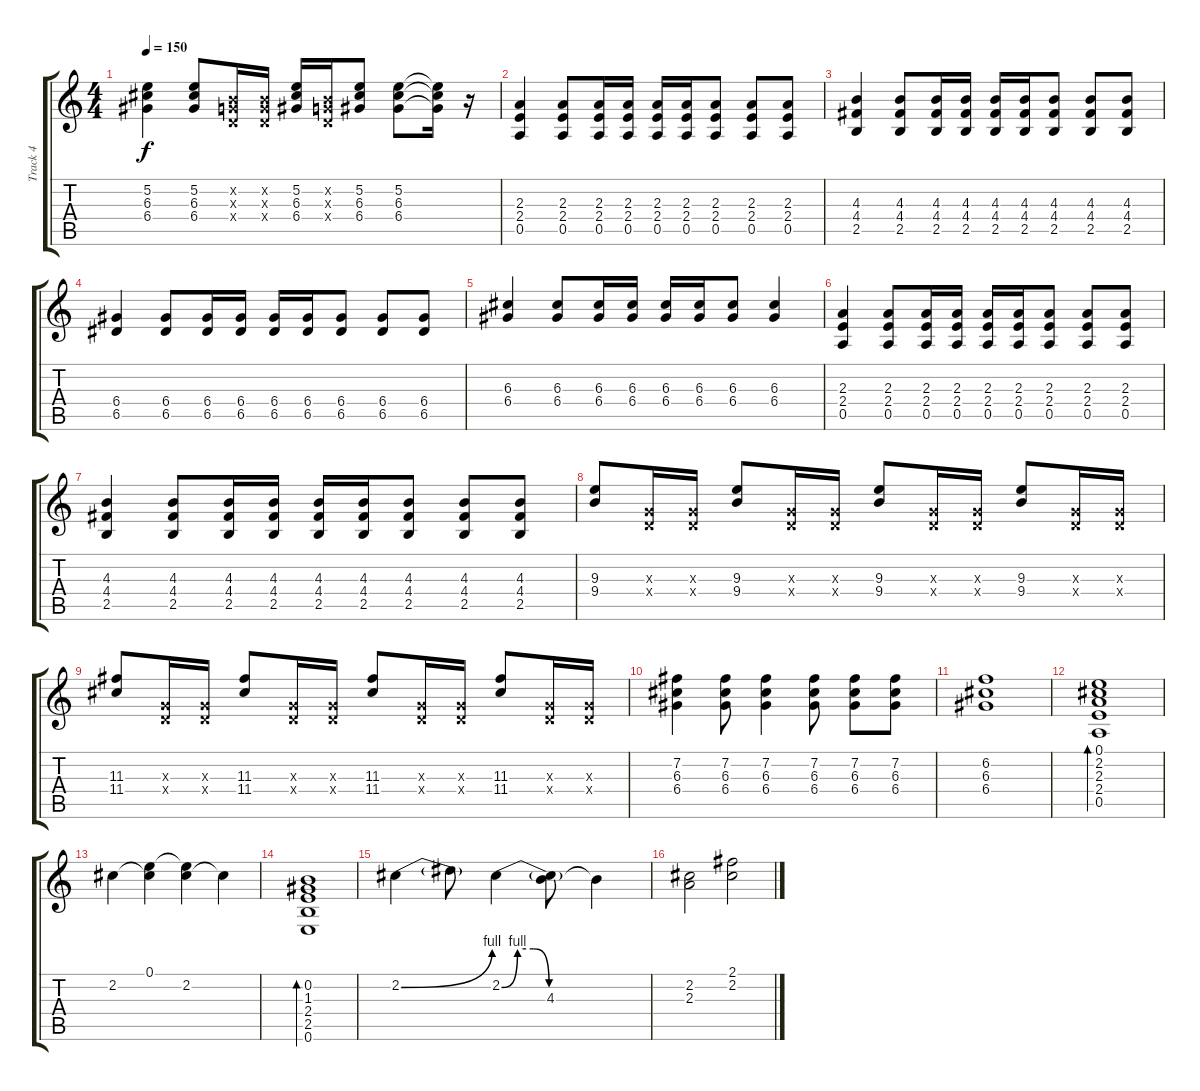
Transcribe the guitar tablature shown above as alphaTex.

\track ("Track 4" "Track 4") {instrument overdrivenguitar}
\staff {score tabs}
\tuning (E4 B3 G3 D3 A2 E2) {hide}
\ts (4 4)
\tempo 150
\clef g2
\ks c
(5.2 6.3 6.4).4{dy f} (5.2 6.3 6.4).8 (0.2{x} 0.3{x} 0.4{x}).16 (0.2{x} 0.3{x} 0.4{x}).16 (5.2 6.3 6.4).16 (0.2{x} 0.3{x} 0.4{x}).16 (5.2 6.3 6.4).8 (5.2 6.3 6.4).8 (5.2{t} 6.3{t} 6.4{t}).16 r.16 |
(2.3 2.4 0.5).4 (2.3 2.4 0.5).8 (2.3 2.4 0.5).16 (2.3 2.4 0.5).16 (2.3 2.4 0.5).16 (2.3 2.4 0.5).16 (2.3 2.4 0.5).8 (2.3 2.4 0.5).8 (2.3 2.4 0.5).8 |
(4.3 4.4 2.5).4 (4.3 4.4 2.5).8 (4.3 4.4 2.5).16 (4.3 4.4 2.5).16 (4.3 4.4 2.5).16 (4.3 4.4 2.5).16 (4.3 4.4 2.5).8 (4.3 4.4 2.5).8 (4.3 4.4 2.5).8 |
(6.4 6.5).4 (6.4 6.5).8 (6.4 6.5).16 (6.4 6.5).16 (6.4 6.5).16 (6.4 6.5).16 (6.4 6.5).8 (6.4 6.5).8 (6.4 6.5).8 |
(6.3 6.4).4 (6.3 6.4).8 (6.3 6.4).16 (6.3 6.4).16 (6.3 6.4).16 (6.3 6.4).16 (6.3 6.4).8 (6.3 6.4).4 |
(2.3 2.4 0.5).4 (2.3 2.4 0.5).8 (2.3 2.4 0.5).16 (2.3 2.4 0.5).16 (2.3 2.4 0.5).16 (2.3 2.4 0.5).16 (2.3 2.4 0.5).8 (2.3 2.4 0.5).8 (2.3 2.4 0.5).8 |
(4.3 4.4 2.5).4 (4.3 4.4 2.5).8 (4.3 4.4 2.5).16 (4.3 4.4 2.5).16 (4.3 4.4 2.5).16 (4.3 4.4 2.5).16 (4.3 4.4 2.5).8 (4.3 4.4 2.5).8 (4.3 4.4 2.5).8 |
(9.3 9.4).8 (0.3{x} 0.4{x}).16 (0.3{x} 0.4{x}).16 (9.3 9.4).8 (0.3{x} 0.4{x}).16 (0.3{x} 0.4{x}).16 (9.3 9.4).8 (0.3{x} 0.4{x}).16 (0.3{x} 0.4{x}).16 (9.3 9.4).8 (0.3{x} 0.4{x}).16 (0.3{x} 0.4{x}).16 |
(11.3 11.4).8 (0.3{x} 0.4{x}).16 (0.3{x} 0.4{x}).16 (11.3 11.4).8 (0.3{x} 0.4{x}).16 (0.3{x} 0.4{x}).16 (11.3 11.4).8 (0.3{x} 0.4{x}).16 (0.3{x} 0.4{x}).16 (11.3 11.4).8 (0.3{x} 0.4{x}).16 (0.3{x} 0.4{x}).16 |
(7.2 6.3 6.4).4 (7.2 6.3 6.4).8 (7.2 6.3 6.4).4 (7.2 6.3 6.4).8 (7.2 6.3 6.4).8 (7.2 6.3 6.4).8 |
(6.2 6.3 6.4).1 |
(0.1 2.2 2.3 2.4 0.5).1{bd 240} |
2.2.4 (0.1 2.2{t}).4 (0.1{t} 2.2).4 2.2{t}.4 |
(0.2 1.3 2.4 2.5 0.6).1{bd 240} |
2.2{be (bend 0 0 60 4)}.4 2.2{t}.8 2.2{be (custom 0 0 10 4 20 4 30 0 60 0)}.4 (2.2{t} 4.3).8 4.3{t}.4 |
(2.2 2.3).2 (2.1 2.2).2
